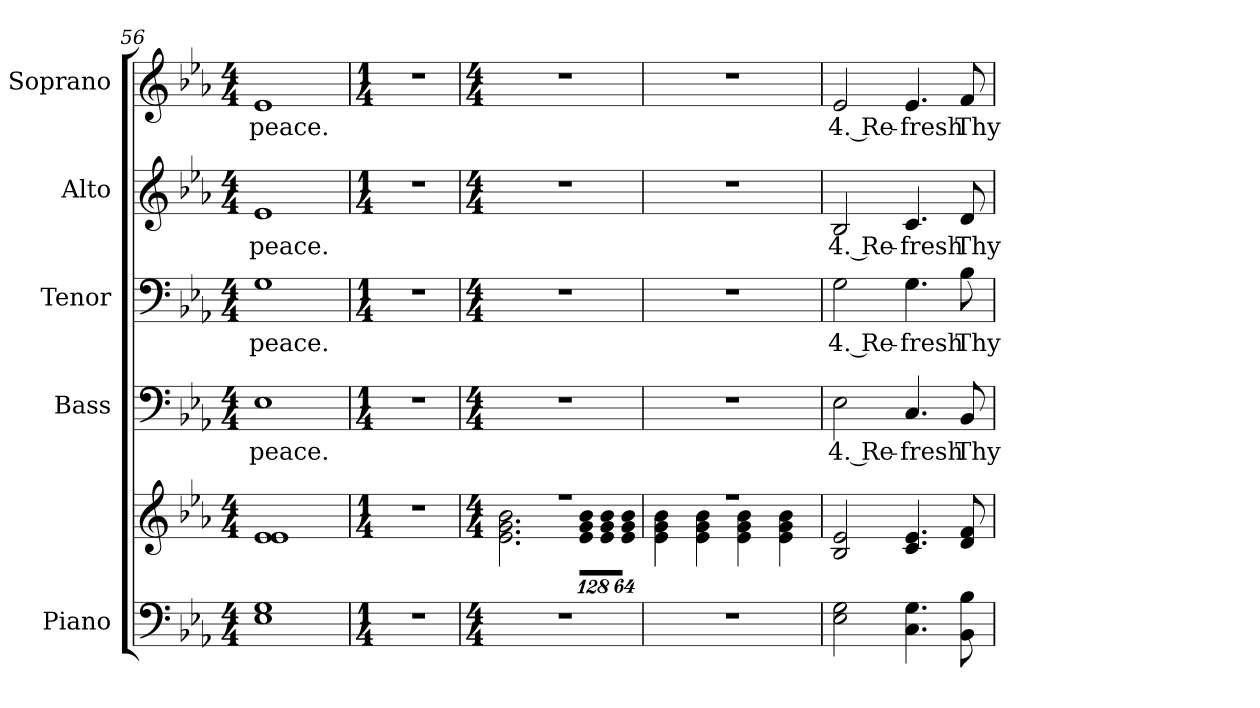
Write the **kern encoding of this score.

**kern	**kern	**kern	**text	**kern	**text	**kern	**text	**kern	**text
*part5	*part5	*part4	*part4	*part3	*part3	*part2	*part2	*part1	*part1
*staff6	*staff5	*staff4	*staff4	*staff3	*staff3	*staff2	*staff2	*staff1	*staff1
*I"Piano	*	*I"Bass	*	*I"Tenor	*	*I"Alto	*	*I"Soprano	*
*I'Pno.	*	*I'B.	*	*I'T.	*	*I'A.	*	*I'S.	*
*clefF4	*clefG2	*clefF4	*	*clefF4	*	*clefG2	*	*clefG2	*
*k[b-e-a-]	*k[b-e-a-]	*k[b-e-a-]	*	*k[b-e-a-]	*	*k[b-e-a-]	*	*k[b-e-a-]	*
*E-:	*E-:	*E-:	*	*E-:	*	*E-:	*	*E-:	*
*M4/4	*M4/4	*M4/4	*	*M4/4	*	*M4/4	*	*M4/4	*
=56	=56	=56	=56	=56	=56	=56	=56	=56	=56
!	!	!	!LO:LY:b:color=#000000	!	!	!	!	!	!
!	!	!	!	!	!LO:LY:b:color=#000000	!	!	!	!
!	!	!	!	!	!	!	!LO:LY:b:color=#000000	!	!
!	!	!	!	!	!	!	!	!	!LO:LY:b:color=#000000
1E-i 1Gi	1e-i 1e-i	1E-i	peace.	1Gi	peace.	1e-i	peace.	1e-i	peace.
=57	=57	=57	=57	=57	=57	=57	=57	=57	=57
*M1/4	*M1/4	*M1/4	*	*M1/4	*	*M1/4	*	*M1/4	*
!LO:N:vis=1	!LO:N:vis=1	!LO:N:vis=1	!	!LO:N:vis=1	!	!LO:N:vis=1	!	!LO:N:vis=1	!
4r	4r	4r	.	4r	.	4r	.	4r	.
!!LO:PB:g=z
=58	=58	=58	=58	=58	=58	=58	=58	=58	=58
*M4/4	*M4/4	*M4/4	*	*M4/4	*	*M4/4	*	*M4/4	*
*	*^	*	*	*	*	*	*	*	*
1r	1r	2.e-i\ 2.gi 2.b-i	1r	.	1r	.	1r	.	1r	.
*	*	*Xbrackettup	*	*	*	*	*	*	*	*
!	!	!LO:N:vis=8	!	!	!	!	!	!	!	!
.	.	1024%85e-i\ 1024%85gi 1024%85b-iL	.	.	.	.	.	.	.	.
!	!	!LO:N:vis=8	!	!	!	!	!	!	!	!
.	.	1024%85e-i\ 1024%85gi 1024%85b-i	.	.	.	.	.	.	.	.
!	!	!LO:N:vis=8	!	!	!	!	!	!	!	!
.	.	512%43e-i\ 512%43gi 512%43b-iJ	.	.	.	.	.	.	.	.
=59	=59	=59	=59	=59	=59	=59	=59	=59	=59	=59
1r	1r	4e-i\ 4gi 4b-i	1r	.	1r	.	1r	.	1r	.
.	.	4e-i\ 4gi 4b-i	.	.	.	.	.	.	.	.
.	.	4e-i\ 4gi 4b-i	.	.	.	.	.	.	.	.
.	.	4e-i\ 4gi 4b-i	.	.	.	.	.	.	.	.
*	*v	*v	*	*	*	*	*	*	*	*
=60	=60	=60	=60	=60	=60	=60	=60	=60	=60
*	*^	*	*	*	*	*	*	*	*
!	!	!	!	!LO:LY:b:color=#000000	!	!	!	!	!	!
*	*v	*v	*	*	*	*	*	*	*	*
*	*^	*	*	*	*	*	*	*	*
!	!	!	!	!	!	!LO:LY:b:color=#000000	!	!	!	!
*	*v	*v	*	*	*	*	*	*	*	*
*	*^	*	*	*	*	*	*	*	*
!	!	!	!	!	!	!	!	!LO:LY:b:color=#000000	!	!
*	*v	*v	*	*	*	*	*	*	*	*
*	*^	*	*	*	*	*	*	*	*
!	!	!	!	!	!	!	!	!	!	!LO:LY:b:color=#000000
*	*v	*v	*	*	*	*	*	*	*	*
2E-i\ 2Gi	2B-i/ 2e-i	2E-i\	4. Re-	2Gi\	4. Re-	2B-i/	4. Re-	2e-i/	4. Re-
!	!	!	!LO:LY:b:color=#000000	!	!	!	!	!	!
!	!	!	!	!	!LO:LY:b:color=#000000	!	!	!	!
!	!	!	!	!	!	!	!LO:LY:b:color=#000000	!	!
!	!	!	!	!	!	!	!	!	!LO:LY:b:color=#000000
4.Ci\ 4.Gi	4.ci/ 4.e-i	4.Ci/	-fresh	4.Gi\	-fresh	4.ci/	-fresh	4.e-i/	-fresh
!	!	!	!LO:LY:b:color=#000000	!	!	!	!	!	!
!	!	!	!	!	!LO:LY:b:color=#000000	!	!	!	!
!	!	!	!	!	!	!	!LO:LY:b:color=#000000	!	!
!	!	!	!	!	!	!	!	!	!LO:LY:b:color=#000000
8BB-i\ 8B-i	8di/ 8fi	8BB-i/	Thy	8B-i\	Thy	8di/	Thy	8fi/	Thy
=	=	=	=	=	=	=	=	=	=
*-	*-	*-	*-	*-	*-	*-	*-	*-	*-
